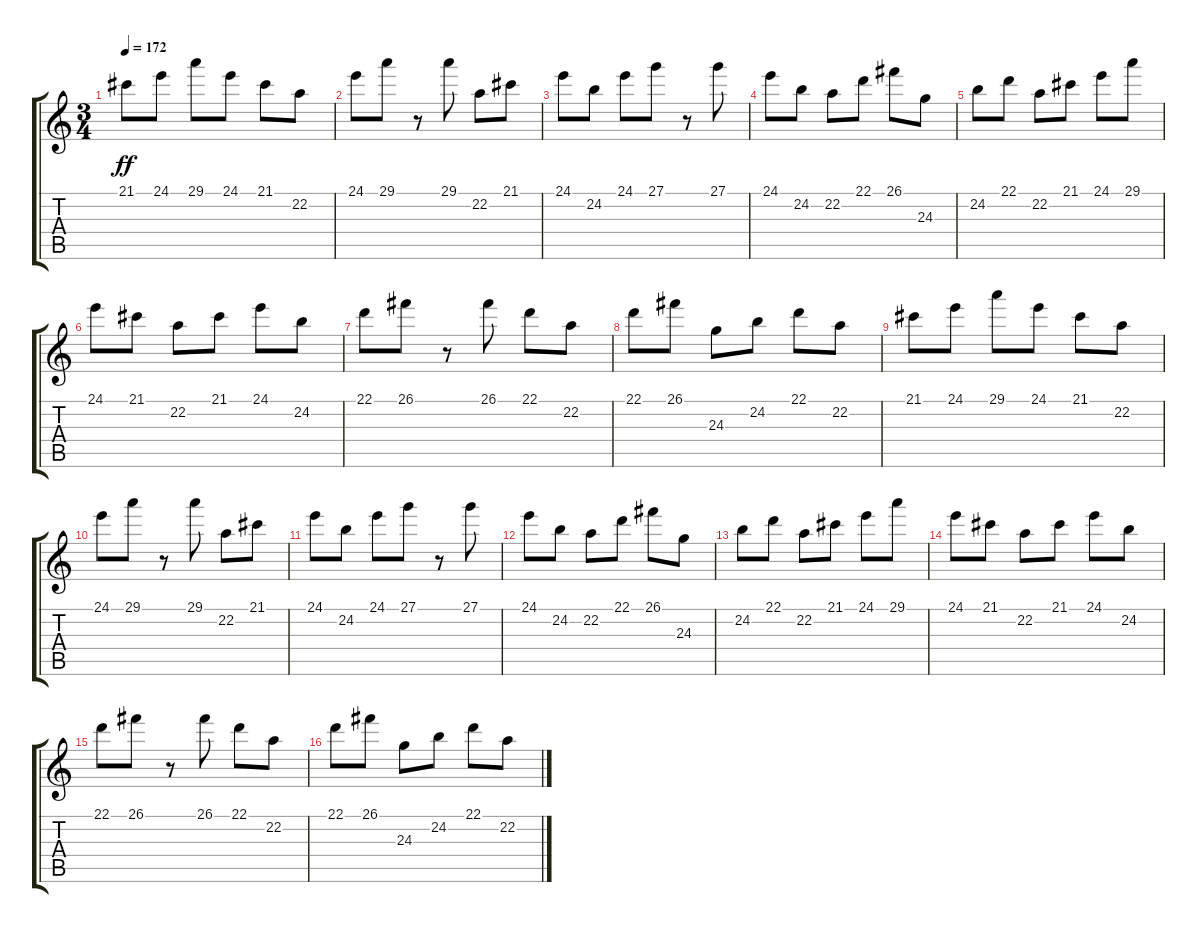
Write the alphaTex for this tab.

\track "" {instrument fx3crystal}
\staff {score tabs}
\tuning (E4 B3 G3 D3 A2 E2) {hide}
\ts (3 4)
\tempo 172
\clef g2
\ks c
21.1.8{dy ff} 24.1.8 29.1.8 24.1.8 21.1.8 22.2.8 |
24.1.8 29.1.8 r.8 29.1.8 22.2.8 21.1.8 |
24.1.8 24.2.8 24.1.8 27.1.8 r.8 27.1.8 |
24.1.8 24.2.8 22.2.8 22.1.8 26.1.8 24.3.8 |
24.2.8 22.1.8 22.2.8 21.1.8 24.1.8 29.1.8 |
24.1.8 21.1.8 22.2.8 21.1.8 24.1.8 24.2.8 |
22.1.8 26.1.8 r.8 26.1.8 22.1.8 22.2.8 |
22.1.8 26.1.8 24.3.8 24.2.8 22.1.8 22.2.8 |
21.1.8 24.1.8 29.1.8 24.1.8 21.1.8 22.2.8 |
24.1.8 29.1.8 r.8 29.1.8 22.2.8 21.1.8 |
24.1.8 24.2.8 24.1.8 27.1.8 r.8 27.1.8 |
24.1.8 24.2.8 22.2.8 22.1.8 26.1.8 24.3.8 |
24.2.8 22.1.8 22.2.8 21.1.8 24.1.8 29.1.8 |
24.1.8 21.1.8 22.2.8 21.1.8 24.1.8 24.2.8 |
22.1.8 26.1.8 r.8 26.1.8 22.1.8 22.2.8 |
22.1.8 26.1.8 24.3.8 24.2.8 22.1.8 22.2.8
